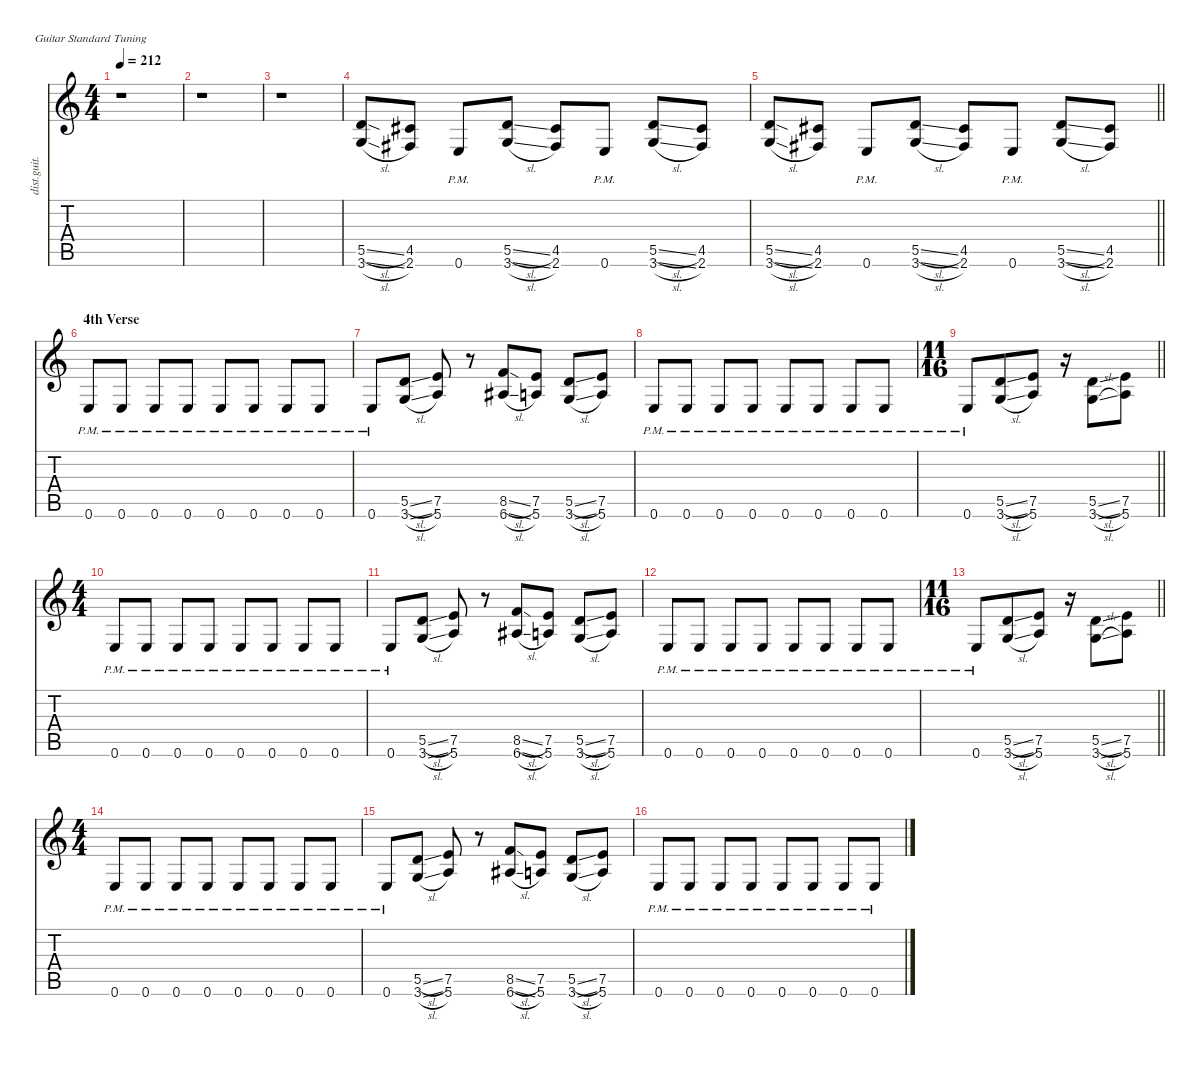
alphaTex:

\defaultSystemsLayout 4
\hideDynamics
\bracketExtendMode nobrackets
\track ("Kirk Hammett" "dist.guit.") {mute instrument distortionguitar}
\staff {score tabs}
\tuning (E4 B3 G3 D3 A2 E2)
\ts (4 4)
\tempo 212
\clef g2
\ks c
r.1{dy fff beam Down} |
r.1{beam Down} |
r.1{beam Down} |
(5.5{sl} 3.6{sl}).8{beam Up} (4.5{acc #} 2.6{acc #}).8{beam Up} 0.6{pm}.8{dy mf beam Up} (5.5{sl} 3.6{sl}).8{dy fff beam Up} (4.5{acc #} 2.6{acc #}).8{beam Up} 0.6{pm}.8{dy mf beam Up} (5.5{sl} 3.6{sl}).8{dy fff beam Up} (4.5{acc #} 2.6{acc #}).8{beam Up} |
\barLineRight lightlight
(5.5{sl} 3.6{sl}).8{beam Up} (4.5{acc #} 2.6{acc #}).8{beam Up} 0.6{pm}.8{dy mf beam Up} (5.5{sl} 3.6{sl}).8{dy fff beam Up} (4.5{acc #} 2.6{acc #}).8{beam Up} 0.6{pm}.8{dy mf beam Up} (5.5{sl} 3.6{sl}).8{dy fff beam Up} (4.5{acc #} 2.6{acc #}).8{beam Up} |
\section ("" "4th Verse")
0.6{pm}.8{beam Up} 0.6{pm}.8{beam Up} 0.6{pm}.8{beam Up} 0.6{pm}.8{beam Up} 0.6{pm}.8{beam Up} 0.6{pm}.8{beam Up} 0.6{pm}.8{beam Up} 0.6{pm}.8{beam Up} |
0.6{pm}.8{beam Up} (5.5{sl} 3.6{sl}).8{beam Up} (7.5 5.6).8{beam Up} r.8{beam Down} (8.5{sl} 6.6{sl acc #}).8{beam Up} (7.5 5.6).8{beam Up} (5.5{sl} 3.6{sl}).8{beam Up} (7.5 5.6).8{dy f beam Up} |
0.6{pm}.8{dy fff beam Up} 0.6{pm}.8{beam Up} 0.6{pm}.8{beam Up} 0.6{pm}.8{beam Up} 0.6{pm}.8{beam Up} 0.6{pm}.8{beam Up} 0.6{pm}.8{beam Up} 0.6{pm}.8{beam Up} |
\ts (11 16)
\beaming (8 3 2)
\barLineRight lightlight
0.6{pm}.8{beam Up} (5.5{sl} 3.6{sl}).8{beam Up} (7.5 5.6).8{beam Up} r.16{beam Down} (5.5{sl} 3.6{sl}).8{beam Up} (7.5 5.6).8{dy f beam Up} |
\ts (4 4)
\beaming (8 2 2 2 2)
0.6{pm}.8{dy fff beam Up} 0.6{pm}.8{beam Up} 0.6{pm}.8{beam Up} 0.6{pm}.8{beam Up} 0.6{pm}.8{beam Up} 0.6{pm}.8{beam Up} 0.6{pm}.8{beam Up} 0.6{pm}.8{beam Up} |
0.6{pm}.8{beam Up} (5.5{sl} 3.6{sl}).8{beam Up} (7.5 5.6).8{beam Up} r.8{beam Down} (8.5{sl} 6.6{sl acc #}).8{beam Up} (7.5 5.6).8{beam Up} (5.5{sl} 3.6{sl}).8{beam Up} (7.5 5.6).8{dy f beam Up} |
0.6{pm}.8{dy fff beam Up} 0.6{pm}.8{beam Up} 0.6{pm}.8{beam Up} 0.6{pm}.8{beam Up} 0.6{pm}.8{beam Up} 0.6{pm}.8{beam Up} 0.6{pm}.8{beam Up} 0.6{pm}.8{beam Up} |
\ts (11 16)
\beaming (8 3 2)
\barLineRight lightlight
0.6{pm}.8{beam Up} (5.5{sl} 3.6{sl}).8{beam Up} (7.5 5.6).8{beam Up} r.16{beam Down} (5.5{sl} 3.6{sl}).8{beam Up} (7.5 5.6).8{dy f beam Up} |
\ts (4 4)
\beaming (8 2 2 2 2)
0.6{pm}.8{dy fff beam Up} 0.6{pm}.8{beam Up} 0.6{pm}.8{beam Up} 0.6{pm}.8{beam Up} 0.6{pm}.8{beam Up} 0.6{pm}.8{beam Up} 0.6{pm}.8{beam Up} 0.6{pm}.8{beam Up} |
0.6{pm}.8{beam Up} (5.5{sl} 3.6{sl}).8{beam Up} (7.5 5.6).8{beam Up} r.8{beam Down} (8.5{sl} 6.6{sl acc #}).8{beam Up} (7.5 5.6).8{beam Up} (5.5{sl} 3.6{sl}).8{beam Up} (7.5 5.6).8{dy f beam Up} |
0.6{pm}.8{dy fff beam Up} 0.6{pm}.8{beam Up} 0.6{pm}.8{beam Up} 0.6{pm}.8{beam Up} 0.6{pm}.8{beam Up} 0.6{pm}.8{beam Up} 0.6{pm}.8{beam Up} 0.6{pm}.8{beam Up}
